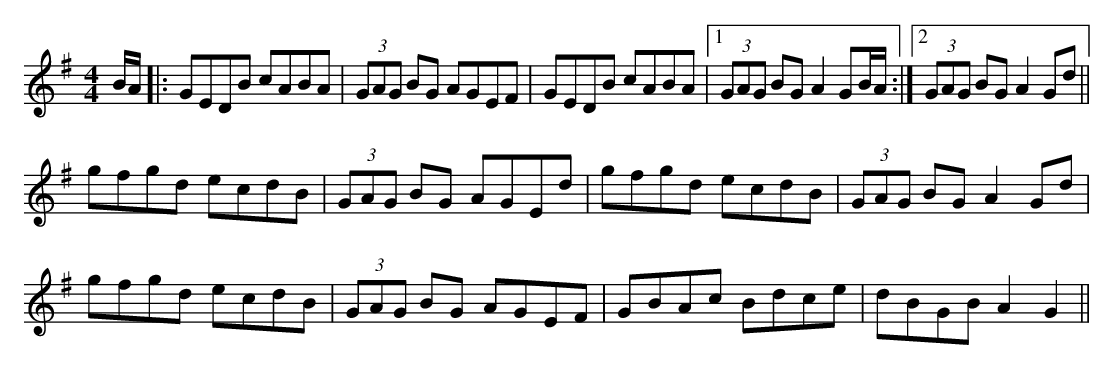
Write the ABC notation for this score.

X:1
M:4/4
K:G
B/A/|:GEDB cABA|(3GAG BG AGEF|GEDB cABA|1 (3GAG BG A2GB/A/:|2 (3GAG BG A2Gd||
gfgd ecdB|(3GAG BG AGEd|gfgd ecdB|(3GAG BG A2Gd|
gfgd ecdB|(3GAG BG AGEF|GBAc Bdce|dBGB A2G2||
